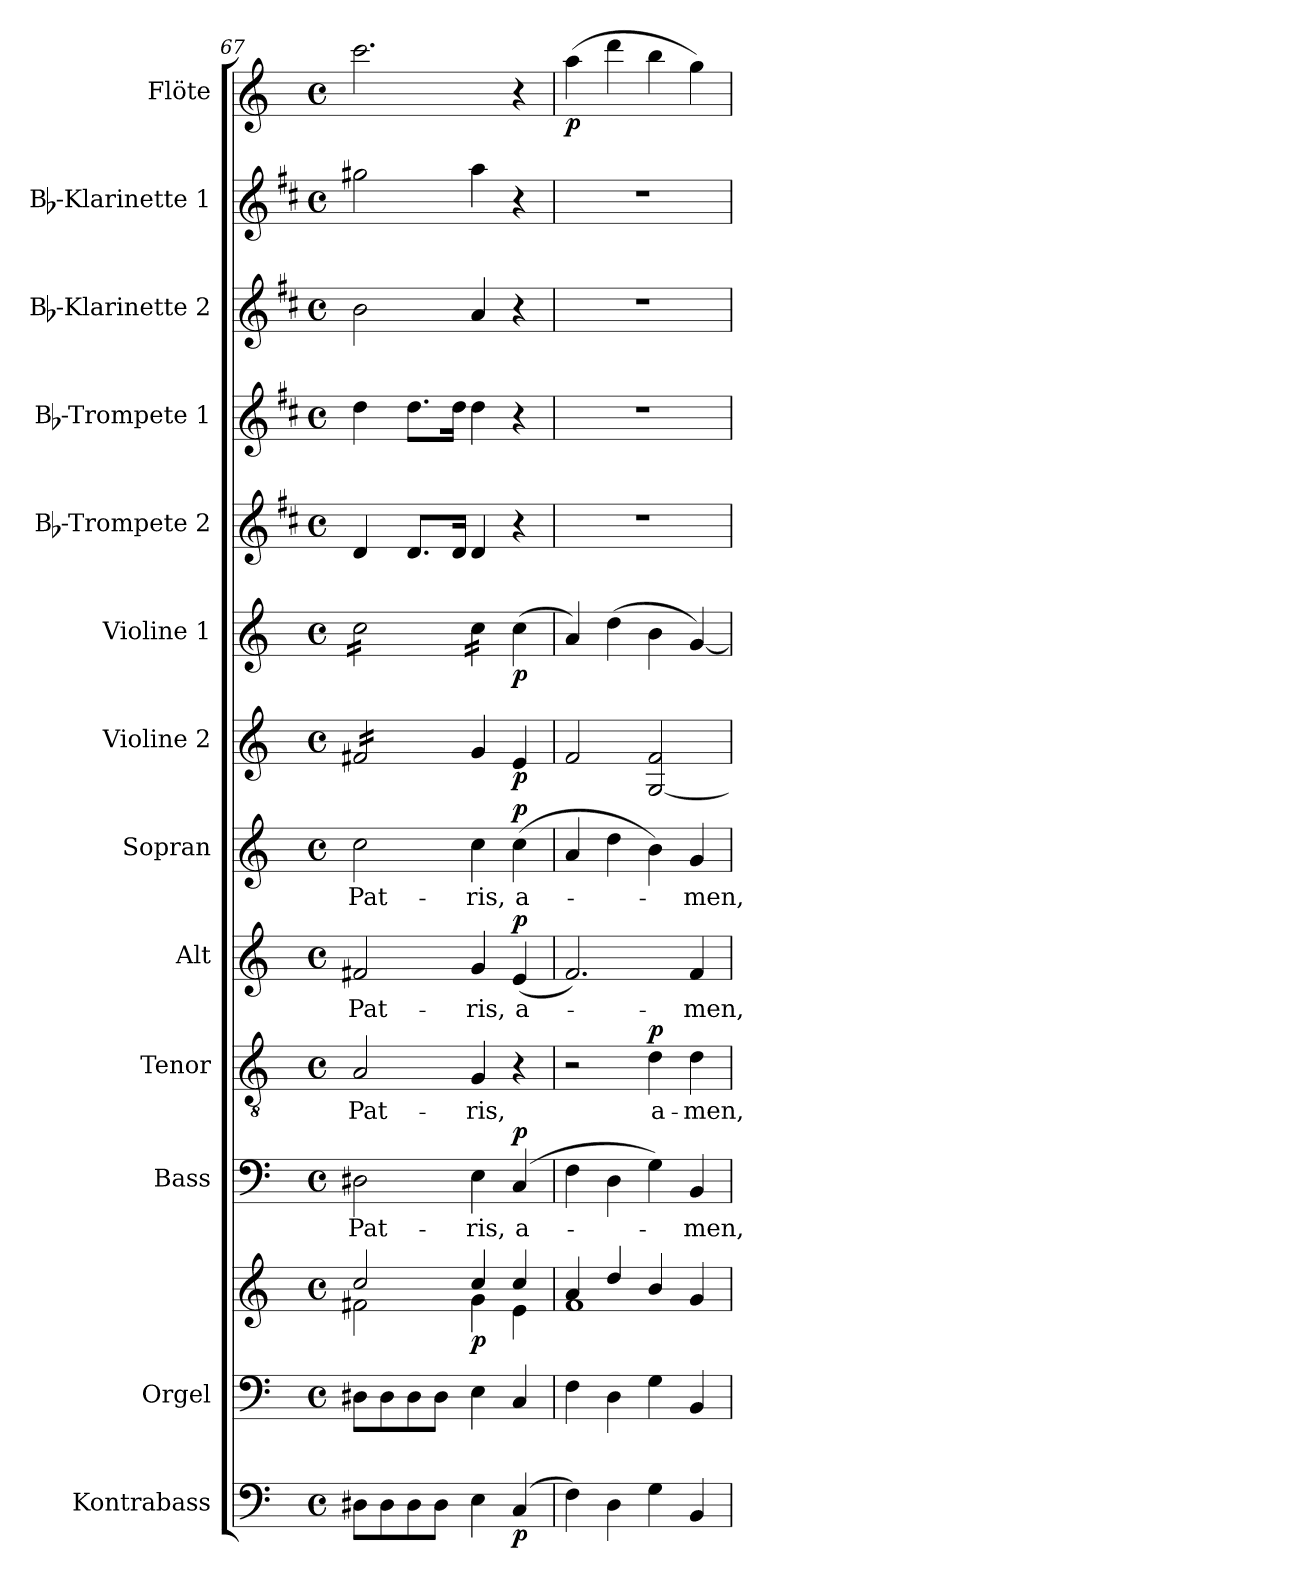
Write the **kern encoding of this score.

**kern	**dynam	**kern	**kern	**dynam	**kern	**text	**dynam	**kern	**text	**dynam	**kern	**text	**dynam	**kern	**text	**dynam	**kern	**dynam	**kern	**dynam	**kern	**kern	**kern	**kern	**kern	**dynam
*part13	*part13	*part12	*part12	*part12	*part11	*part11	*part11	*part10	*part10	*part10	*part9	*part9	*part9	*part8	*part8	*part8	*part7	*part7	*part6	*part6	*part5	*part4	*part3	*part2	*part1	*part1
*staff14	*staff14	*staff13	*staff12	*staff12/13	*staff11	*staff11	*staff11	*staff10	*staff10	*staff10	*staff9	*staff9	*staff9	*staff8	*staff8	*staff8	*staff7	*staff7	*staff6	*staff6	*staff5	*staff4	*staff3	*staff2	*staff1	*staff1
*I"Kontrabass	*	*I"Orgel	*	*	*I"Bass	*	*	*I"Tenor	*	*	*I"Alt	*	*	*I"Sopran	*	*	*I"Violine 2	*	*I"Violine 1	*	*I"Bb-Trompete 2	*I"Bb-Trompete 1	*I"Bb-Klarinette 2	*I"Bb-Klarinette 1	*I"Flöte	*
*I'Kb.	*	*I'Org.	*	*	*I'B.	*	*	*I'T.	*	*	*I'A.	*	*	*I'S.	*	*	*I'Vl. 2	*	*I'Vl. 1	*	*I'Bb Trp. 2	*I'Bb Trp. 1	*I'Bb Kl. 2	*I'Bb Kl. 1	*I'Fl.	*
*clefF4	*	*clefF4	*clefG2	*	*clefF4	*	*	*clefGv2	*	*	*clefG2	*	*	*clefG2	*	*	*clefG2	*	*clefG2	*	*clefG2	*clefG2	*clefG2	*clefG2	*clefG2	*
*ITrd7c12	*	*	*	*	*	*	*	*	*	*	*	*	*	*	*	*	*	*	*	*	*ITrd1c2	*ITrd1c2	*ITrd1c2	*ITrd1c2	*	*
*k[]	*	*k[]	*k[]	*	*k[]	*	*	*k[]	*	*	*k[]	*	*	*k[]	*	*	*k[]	*	*k[]	*	*k[]	*k[]	*k[]	*k[]	*k[]	*
*C:	*	*C:	*C:	*	*C:	*	*	*C:	*	*	*C:	*	*	*C:	*	*	*C:	*	*C:	*	*C:	*C:	*C:	*C:	*C:	*
*M4/4	*	*M4/4	*M4/4	*	*M4/4	*	*	*M4/4	*	*	*M4/4	*	*	*M4/4	*	*	*M4/4	*	*M4/4	*	*M4/4	*M4/4	*M4/4	*M4/4	*M4/4	*
*met(c)	*	*met(c)	*met(c)	*	*met(c)	*	*	*met(c)	*	*	*met(c)	*	*	*met(c)	*	*	*met(c)	*	*met(c)	*	*met(c)	*met(c)	*met(c)	*met(c)	*met(c)	*
=67	=67	=67	=67	=67	=67	=67	=67	=67	=67	=67	=67	=67	=67	=67	=67	=67	=67	=67	=67	=67	=67	=67	=67	=67	=67	=67
*	*	*	*^	*	*	*	*	*	*	*	*	*	*	*	*	*	*	*	*	*	*	*	*	*	*	*
!	!	!	!	!	!	!	!LO:LY:b	!	!	!LO:LY:b	!	!	!LO:LY:b	!	!	!LO:LY:b	!	!	!	!	!	!	!	!	!	!	!
*	*	*	*	*	*	*	*	*	*	*	*	*	*	*	*	*	*	*tremolo	*	*	*	*	*	*	*	*	*
*	*	*	*	*	*	*	*	*	*	*	*	*	*	*	*	*	*	*	*	*tremolo	*	*	*	*	*	*	*
8DD#X\L	.	8D#X\L	2cc/	2f#X\	.	2D#X\	Pat-	.	2A/	Pat-	.	2f#X/	Pat-	.	2cc\	Pat-	.	16f#X/LL	.	16cc\LL	.	4c/	4cc\	2a\	2ff#X\	2.ccc\	.
.	.	.	.	.	.	.	.	.	.	.	.	.	.	.	.	.	.	16f#X/	.	16cc\	.	.	.	.	.	.	.
8DD#\	.	8D#\	.	.	.	.	.	.	.	.	.	.	.	.	.	.	.	16f#X/	.	16cc\	.	.	.	.	.	.	.
.	.	.	.	.	.	.	.	.	.	.	.	.	.	.	.	.	.	16f#X/	.	16cc\	.	.	.	.	.	.	.
8DD#\	.	8D#\	.	.	.	.	.	.	.	.	.	.	.	.	.	.	.	16f#X/	.	16cc\	.	8.c/L	8.cc\L	.	.	.	.
.	.	.	.	.	.	.	.	.	.	.	.	.	.	.	.	.	.	16f#X/	.	16cc\	.	.	.	.	.	.	.
8DD#\J	.	8D#\J	.	.	.	.	.	.	.	.	.	.	.	.	.	.	.	16f#X/	.	16cc\	.	.	.	.	.	.	.
.	.	.	.	.	.	.	.	.	.	.	.	.	.	.	.	.	.	16f#X/JJ	.	16cc\JJ	.	16c/Jk	16cc\Jk	.	.	.	.
*	*	*	*	*	*	*	*	*	*	*	*	*	*	*	*	*	*	*Xtremolo	*	*	*	*	*	*	*	*	*
!	!	!	!	!	!LO:DY:b	!	!LO:LY:b	!	!	!LO:LY:b	!	!	!LO:LY:b	!	!	!LO:LY:b	!	!	!	!	!	!	!	!	!	!	!
4EE\	.	4E\	4cc/	4g\	p	4E\	-ris,	.	4G/	-ris,	.	4g/	-ris,	.	4cc\	-ris,	.	4g/	.	16cc\LL	.	4c/	4cc\	4g/	4gg\	.	.
.	.	.	.	.	.	.	.	.	.	.	.	.	.	.	.	.	.	.	.	16cc\	.	.	.	.	.	.	.
.	.	.	.	.	.	.	.	.	.	.	.	.	.	.	.	.	.	.	.	16cc\	.	.	.	.	.	.	.
.	.	.	.	.	.	.	.	.	.	.	.	.	.	.	.	.	.	.	.	16cc\JJ	.	.	.	.	.	.	.
*	*	*	*	*	*	*	*	*	*	*	*	*	*	*	*	*	*	*	*	*Xtremolo	*	*	*	*	*	*	*
!	!LO:DY:b	!	!	!	!	!	!LO:LY:b	!LO:DY:a	!	!	!	!	!LO:LY:b	!LO:DY:a	!	!LO:LY:b	!LO:DY:a	!	!LO:DY:b	!	!LO:DY:b	!	!	!	!	!	!
(4CC/	p	4C/	4cc/	4e\	.	(4C/	a-	p	4r	.	.	(<4e/	a-	p	(>4cc\	a-	p	4e/	p	(>4cc\	p	4r	4r	4r	4r	4r	.
=68	=68	=68	=68	=68	=68	=68	=68	=68	=68	=68	=68	=68	=68	=68	=68	=68	=68	=68	=68	=68	=68	=68	=68	=68	=68	=68	=68
!	!	!	!	!	!	!	!	!	!	!	!	!	!	!	!	!	!	!	!	!	!	!	!	!	!	!	!LO:DY:b
4FF\)	.	4F\	4a/	1f	.	4F\	.	.	2r	.	.	2.f/)	.	.	4a/	.	.	2f/	.	4a/)	.	1r	1r	1r	1r	(>4aa\	p
4DD\	.	4D\	4dd/	.	.	4D\	.	.	.	.	.	.	.	.	4dd\	.	.	.	.	(>4dd\	.	.	.	.	.	4ddd\	.
!	!	!	!	!	!	!	!	!	!	!LO:LY:b	!LO:DY:a	!	!	!	!	!	!	!	!	!	!	!	!	!	!	!	!
4GG\	.	4G\	4b/	.	.	4G\)	.	.	4d\	a-	p	.	.	.	4b\)	.	.	[2G/ 2f/	.	4b\	.	.	.	.	.	4bb\	.
!	!	!	!	!	!	!	!LO:LY:b	!	!	!LO:LY:b	!	!	!LO:LY:b	!	!	!LO:LY:b	!	!	!	!	!	!	!	!	!	!	!
4BBB/	.	4BB/	4g/	.	.	4BB/	-men,	.	4d\	-men,	.	4f/	-men,	.	4g/	-men,	.	.	.	[4g/)	.	.	.	.	.	4gg\)	.
*	*	*	*v	*v	*	*	*	*	*	*	*	*	*	*	*	*	*	*	*	*	*	*	*	*	*	*	*
=	=	=	=	=	=	=	=	=	=	=	=	=	=	=	=	=	=	=	=	=	=	=	=	=	=	=
*-	*-	*-	*-	*-	*-	*-	*-	*-	*-	*-	*-	*-	*-	*-	*-	*-	*-	*-	*-	*-	*-	*-	*-	*-	*-	*-
